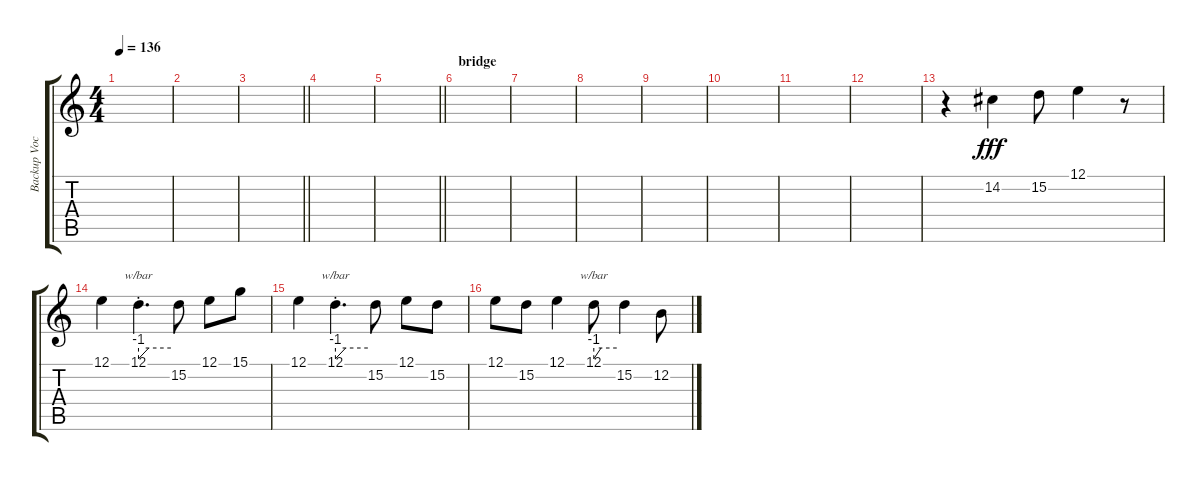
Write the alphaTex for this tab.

\track ("Backup Vocal" "Backup Voc") {instrument cello}
\staff {score tabs}
\tuning (E4 B3 G3 D3 A2 E2) {hide}
\ts (4 4)
\tempo 136
\clef g2
\ks c
|
|
\barLineRight lightlight
|
|
\barLineRight lightlight
|
\section ("" "bridge")
|
|
|
|
|
|
|
r.4 14.2.4{dy fff} 15.2.8 12.1.4 r.8 |
12.1.4 12.1{st}.4{d tbe (custom default 0 -4 19 0 60 0)} 15.2.8 12.1.8 15.1.8 |
12.1.4 12.1{st}.4{d tbe (custom default 0 -4 19 0 60 0)} 15.2.8 12.1.8 15.2.8 |
12.1.8 15.2.8 12.1.4 12.1.8{tbe (custom default 0 -4 19 0 60 0)} 15.2.4 12.2.8
